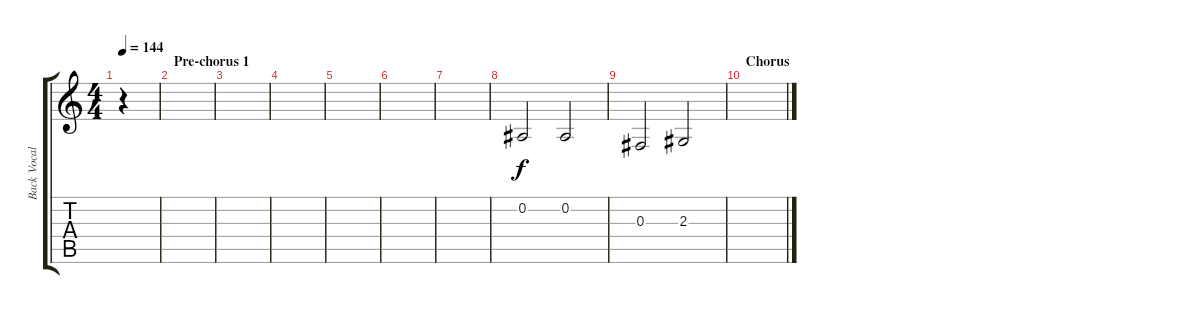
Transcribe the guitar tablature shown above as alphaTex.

\track ("Back Vocal" "Back Vocal") {instrument baritonesax}
\staff {score tabs}
\tuning (Eb4 Bb3 Gb3 Db3 Ab2 Eb2) {hide}
\ts (4 4)
\tempo 144
\clef g2
\ks c
r.4{dy f} |
\section ("" "Pre-chorus 1")
|
|
|
|
|
|
0.2.2 0.2.2 |
0.3.2 2.3.2 |
\section ("" "Chorus")
